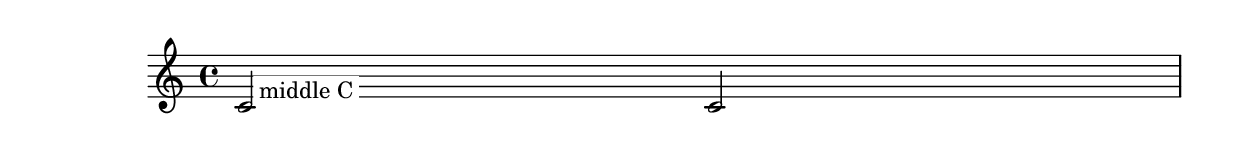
%% Do not edit this file; it is automatically
%% generated from LSR http://lsr.dsi.unimi.it
%% This file is in the public domain.
\version "2.12.2"

\header {
  lsrtags = "editorial-annotations, text"

%% Translation of GIT committish: a874fda3641c9e02f61be5c41b215b8304b8ed00
  texidoces = "
La instrucción @code{\\whiteout} intercala un rectángulo blanco
debajo de un elemento de marcado.  Este rectángulo blanco no tapa
a ningún otro objeto gráfico, puesto que las líneas del pentagrama
están en una capa inferior a la de la mayor parte de los otros
objetos.

"
  doctitlees = "Poner en blanco las líneas del pentagrama utilizando la instrucción \\whiteout"

  texidoc = "
The @code{\\whiteout} command underlays a markup with a white box.
Since staff lines are in a lower layer than most other grobs, this
white box will not overlap any other grob.

"
  doctitle = "Blanking staff lines using the \\whiteout command"
} % begin verbatim

\layout { ragged-right = ##f }
\relative c' {
  \override TextScript #'extra-offset = #'(2 . 4)
  c2-\markup { \whiteout \pad-markup #0.5 "middle C" } c
}

